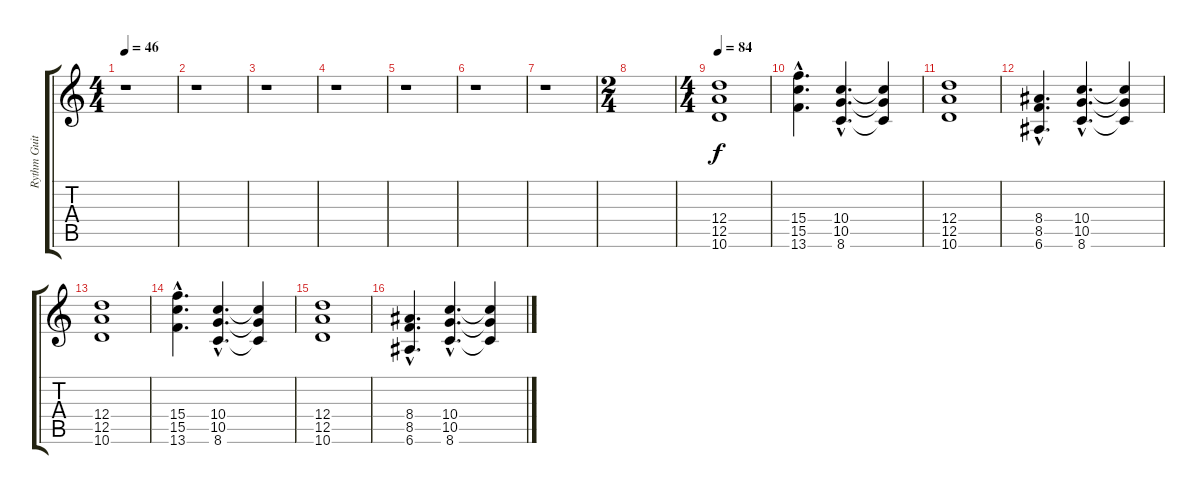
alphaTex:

\track ("Rythm Guitar" "Rythm Guit") {instrument distortionguitar}
\staff {score tabs}
\tuning (E4 B3 G3 D3 A2 E2) {hide}
\ts (4 4)
\tempo 46
\clef g2
\ks c
r.1{dy f instrument distortionguitar} |
r.1 |
r.1 |
r.1 |
r.1 |
r.1 |
r.1 |
\ts (2 4)
|
\ts (4 4)
\tempo 84
(12.4 12.5 10.6).1 |
(15.4{hac} 15.5{hac} 13.6{hac}).4{d} (10.4{hac} 10.5{hac} 8.6{hac}).4{d} (10.4{t} 10.5{t} 8.6{t}).4 |
(12.4 12.5 10.6).1 |
(8.4{hac} 8.5{hac} 6.6{hac}).4{d} (10.4{hac} 10.5{hac} 8.6{hac}).4{d} (10.4{t} 10.5{t} 8.6{t}).4 |
(12.4 12.5 10.6).1 |
(15.4{hac} 15.5{hac} 13.6{hac}).4{d} (10.4{hac} 10.5{hac} 8.6{hac}).4{d} (10.4{t} 10.5{t} 8.6{t}).4 |
(12.4 12.5 10.6).1 |
(8.4{hac} 8.5{hac} 6.6{hac}).4{d} (10.4{hac} 10.5{hac} 8.6{hac}).4{d} (10.4{t} 10.5{t} 8.6{t}).4
